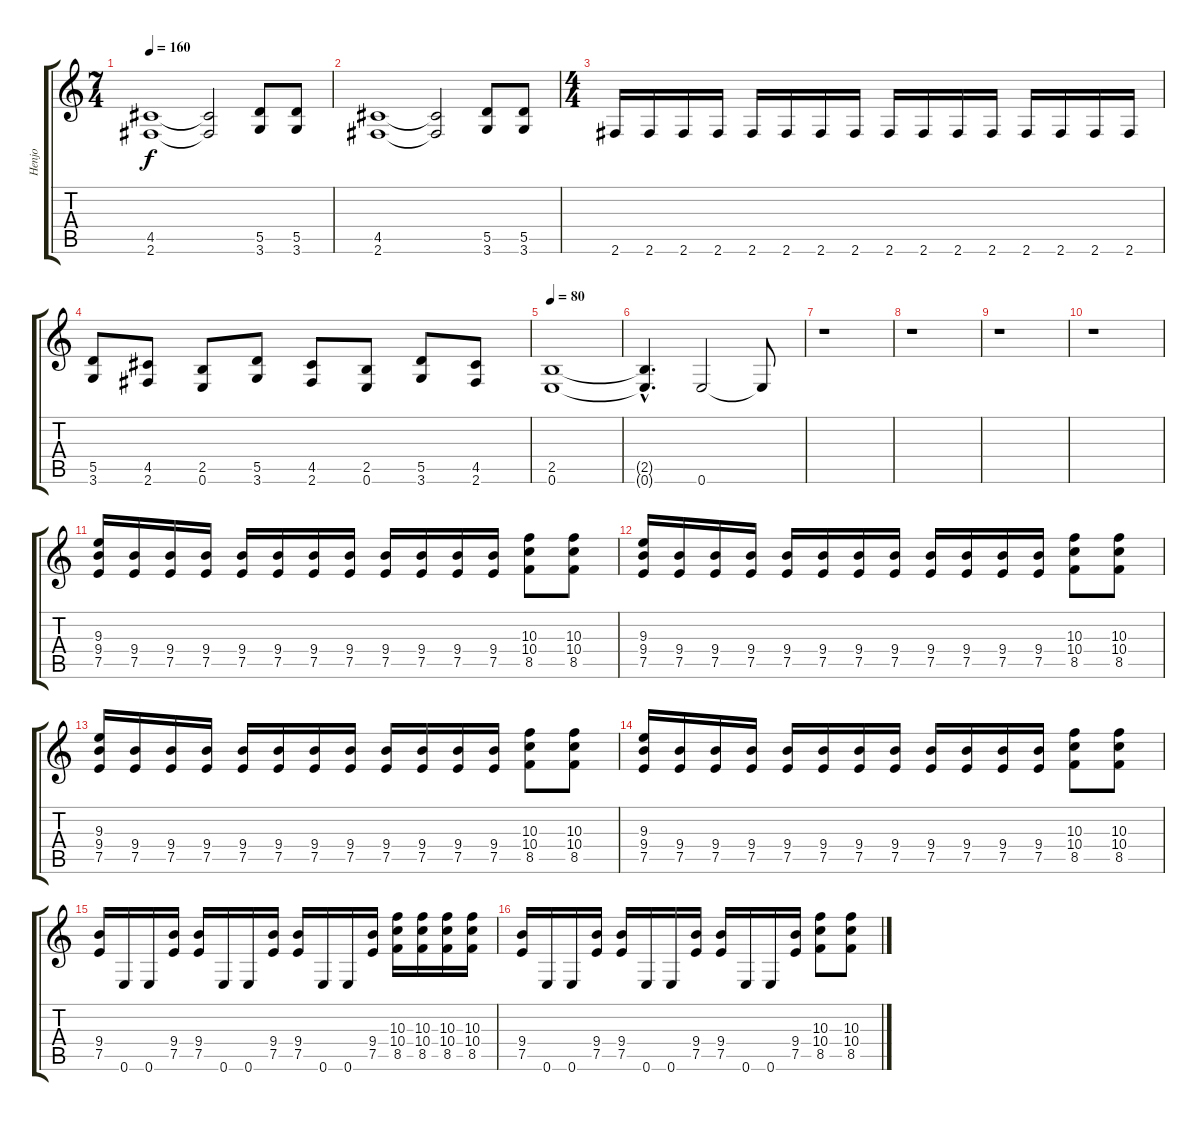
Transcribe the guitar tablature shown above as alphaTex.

\track ("Henjo" "Henjo") {instrument distortionguitar}
\staff {score tabs}
\tuning (E4 B3 G3 D3 A2 E2) {hide}
\ts (7 4)
\tempo 160
\clef g2
\ks c
(4.5 2.6).1{dy f} (4.5{t} 2.6{t}).2 (5.5 3.6).8 (5.5 3.6).8 |
(4.5 2.6).1 (4.5{t} 2.6{t}).2 (5.5 3.6).8 (5.5 3.6).8 |
\ts (4 4)
2.6.16 2.6.16 2.6.16 2.6.16 2.6.16 2.6.16 2.6.16 2.6.16 2.6.16 2.6.16 2.6.16 2.6.16 2.6.16 2.6.16 2.6.16 2.6.16 |
(5.5 3.6).8 (4.5 2.6).8 (2.5 0.6).8 (5.5 3.6).8 (4.5 2.6).8 (2.5 0.6).8 (5.5 3.6).8 (4.5 2.6).8 |
\tempo 80
(2.5 0.6).1 |
(2.5{hac t} 0.6{hac t}).4{d} 0.6.2 0.6{t}.8 |
r.1 |
r.1 |
r.1 |
r.1 |
(9.3 9.4 7.5).16 (9.4 7.5).16 (9.4 7.5).16 (9.4 7.5).16 (9.4 7.5).16 (9.4 7.5).16 (9.4 7.5).16 (9.4 7.5).16 (9.4 7.5).16 (9.4 7.5).16 (9.4 7.5).16 (9.4 7.5).16 (10.3 10.4 8.5).8 (10.3 10.4 8.5).8 |
(9.3 9.4 7.5).16 (9.4 7.5).16 (9.4 7.5).16 (9.4 7.5).16 (9.4 7.5).16 (9.4 7.5).16 (9.4 7.5).16 (9.4 7.5).16 (9.4 7.5).16 (9.4 7.5).16 (9.4 7.5).16 (9.4 7.5).16 (10.3 10.4 8.5).8 (10.3 10.4 8.5).8 |
(9.3 9.4 7.5).16 (9.4 7.5).16 (9.4 7.5).16 (9.4 7.5).16 (9.4 7.5).16 (9.4 7.5).16 (9.4 7.5).16 (9.4 7.5).16 (9.4 7.5).16 (9.4 7.5).16 (9.4 7.5).16 (9.4 7.5).16 (10.3 10.4 8.5).8 (10.3 10.4 8.5).8 |
(9.3 9.4 7.5).16 (9.4 7.5).16 (9.4 7.5).16 (9.4 7.5).16 (9.4 7.5).16 (9.4 7.5).16 (9.4 7.5).16 (9.4 7.5).16 (9.4 7.5).16 (9.4 7.5).16 (9.4 7.5).16 (9.4 7.5).16 (10.3 10.4 8.5).8 (10.3 10.4 8.5).8 |
(9.4 7.5).16 0.6.16 0.6.16 (9.4 7.5).16 (9.4 7.5).16 0.6.16 0.6.16 (9.4 7.5).16 (9.4 7.5).16 0.6.16 0.6.16 (9.4 7.5).16 (10.3 10.4 8.5).16 (10.3 10.4 8.5).16 (10.3 10.4 8.5).16 (10.3 10.4 8.5).16 |
(9.4 7.5).16 0.6.16 0.6.16 (9.4 7.5).16 (9.4 7.5).16 0.6.16 0.6.16 (9.4 7.5).16 (9.4 7.5).16 0.6.16 0.6.16 (9.4 7.5).16 (10.3 10.4 8.5).8 (10.3 10.4 8.5).8
